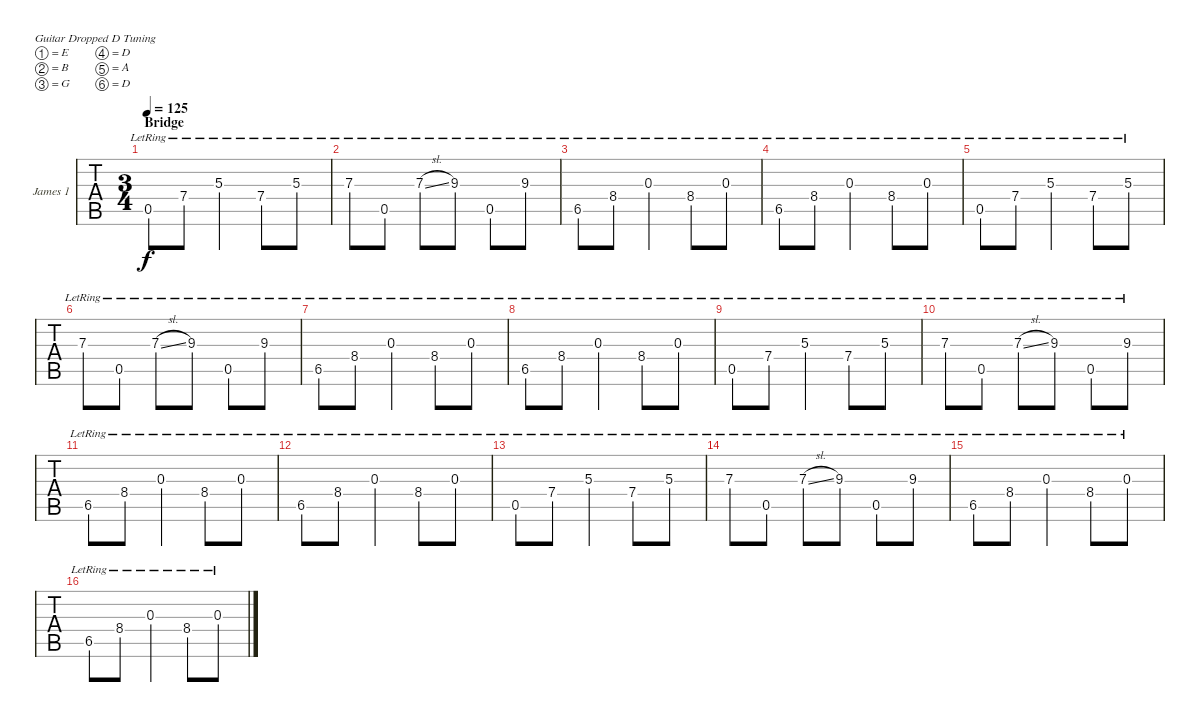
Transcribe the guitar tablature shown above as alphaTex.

\bracketExtendMode groupsimilarinstruments
\firstSystemTrackNameOrientation horizontal
\otherSystemsTrackNameOrientation horizontal
\track ("Guitar 1" "James 1") {instrument distortionguitar}
\staff {tabs}
\tuning (E4 B3 G3 D3 A2 D2)
\ts (3 4)
\section ("" "Bridge")
\tempo 125
\clef g2
\ks c
0.5{lr}.8{dy f} 7.4{lr}.8 5.3{lr}.4 7.4{lr}.8 5.3{lr}.8 |
7.3{lr}.8 0.5{lr}.8 7.3{sl lr}.8 9.3{lr}.8 0.5{lr}.8 9.3{lr}.8 |
6.5{lr}.8 8.4{lr}.8 0.3{lr}.4 8.4{lr}.8 0.3{lr}.8 |
6.5{lr}.8 8.4{lr}.8 0.3{lr}.4 8.4{lr}.8 0.3{lr}.8 |
0.5{lr}.8 7.4{lr}.8 5.3{lr}.4 7.4{lr}.8 5.3{lr}.8 |
7.3{lr}.8 0.5{lr}.8 7.3{sl lr}.8 9.3{lr}.8 0.5{lr}.8 9.3{lr}.8 |
6.5{lr}.8 8.4{lr}.8 0.3{lr}.4 8.4{lr}.8 0.3{lr}.8 |
6.5{lr}.8 8.4{lr}.8 0.3{lr}.4 8.4{lr}.8 0.3{lr}.8 |
0.5{lr}.8 7.4{lr}.8 5.3{lr}.4 7.4{lr}.8 5.3{lr}.8 |
7.3{lr}.8 0.5{lr}.8 7.3{sl lr}.8 9.3{lr}.8 0.5{lr}.8 9.3{lr}.8 |
6.5{lr}.8 8.4{lr}.8 0.3{lr}.4 8.4{lr}.8 0.3{lr}.8 |
6.5{lr}.8 8.4{lr}.8 0.3{lr}.4 8.4{lr}.8 0.3{lr}.8 |
0.5{lr}.8 7.4{lr}.8 5.3{lr}.4 7.4{lr}.8 5.3{lr}.8 |
7.3{lr}.8 0.5{lr}.8 7.3{sl lr}.8 9.3{lr}.8 0.5{lr}.8 9.3{lr}.8 |
6.5{lr}.8 8.4{lr}.8 0.3{lr}.4 8.4{lr}.8 0.3{lr}.8 |
6.5{lr}.8 8.4{lr}.8 0.3{lr}.4 8.4{lr}.8 0.3{lr}.8
